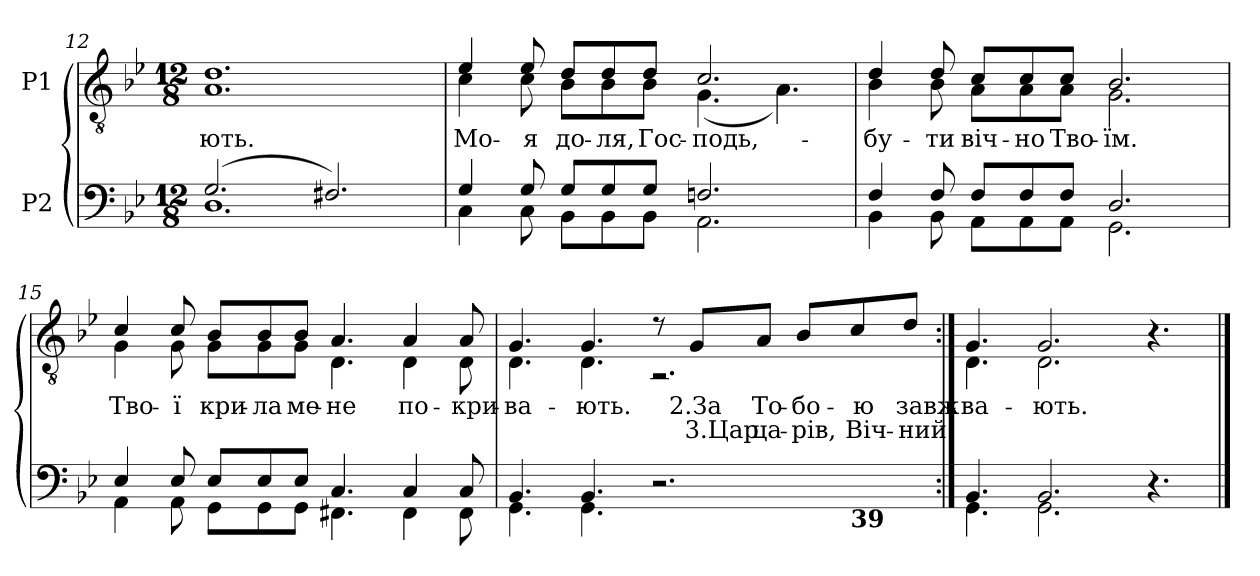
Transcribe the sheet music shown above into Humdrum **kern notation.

**kern	**kern	**text	**text
*part2	*part1	*part1	*part1
*staff2	*staff1	*staff1	*staff1
*I"P2	*I"P1	*	*
!!LO:LB:g=z
*clefF4	*clefGv2	*	*
*	*ITrd7c12	*	*
*k[b-e-]	*k[b-e-]	*	*
*g:	*g:	*	*
*M12/8	*M12/8	*	*
=12	=12	=12	=12
*^	*	*	*
!	!	!	!LO:LY:b:color=#000000	!
*	*	*^	*	*
(2.Gi/	1.Di	1.Di	1.AAi	-ють.	.
2.F#Xi/)	.	.	.	.	.
=13	=13	=13	=13	=13	=13
!	!	!	!	!LO:LY:b:color=#000000	!
4Gi/	4Ci\	4E-i/	4Ci\	Мо-	.
!	!	!	!	!LO:LY:b:color=#000000	!
8Gi/	8Ci\	8E-i/	8Ci\	-я	.
!	!	!	!	!LO:LY:b:color=#000000	!
8Gi/L	8BB-i\L	8Di/L	8BB-i\L	до-	.
!	!	!	!	!LO:LY:b:color=#000000	!
8Gi/	8BB-i\	8Di/	8BB-i\	-ля,	.
!	!	!	!	!LO:LY:b:color=#000000	!
8Gi/J	8BB-i\J	8Di/J	8BB-i\J	Гос-	.
!	!	!	!	!LO:LY:b:color=#000000	!
2.Fni/	2.AAi\	2.Ci/	(4.GGi\	-подь,-	.
.	.	.	4.AAi\)	.	.
=14	=14	=14	=14	=14	=14
!	!	!	!	!LO:LY:b:color=#000000	!
4Fi/	4BB-i\	4Di/	4BB-i\	-бу-	.
!	!	!	!	!LO:LY:b:color=#000000	!
8Fi/	8BB-i\	8Di/	8BB-i\	-ти	.
!	!	!	!	!LO:LY:b:color=#000000	!
8Fi/L	8AAi\L	8Ci/L	8AAi\L	віч-	.
!	!	!	!	!LO:LY:b:color=#000000	!
8Fi/	8AAi\	8Ci/	8AAi\	-но	.
!	!	!	!	!LO:LY:b:color=#000000	!
8Fi/J	8AAi\J	8Ci/J	8AAi\J	Тво-	.
!	!	!	!	!LO:LY:b:color=#000000	!
2.Di/	2.GGi\	2.BB-i/	2.GGi\	-їм.	.
!!LO:LB:g=z	!!
=15	=15	=15	=15	=15	=15
!	!	!	!	!LO:LY:b:color=#000000	!
4E-i/	4AAi\	4Ci/	4GGi\	Тво-	.
!	!	!	!	!LO:LY:b:color=#000000	!
8E-i/	8AAi\	8Ci/	8GGi\	-ї	.
!	!	!	!	!LO:LY:b:color=#000000	!
8E-i/L	8GGi\L	8BB-i/L	8GGi\L	кри-	.
!	!	!	!	!LO:LY:b:color=#000000	!
8E-i/	8GGi\	8BB-i/	8GGi\	-ла	.
!	!	!	!	!LO:LY:b:color=#000000	!
8E-i/J	8GGi\J	8BB-i/J	8GGi\J	ме-	.
!	!	!	!	!LO:LY:b:color=#000000	!
4.Ci/	4.FF#Xi\	4.AAi/	4.DDi\	-не	.
!	!	!	!	!LO:LY:b:color=#000000	!
4Ci/	4FF#i\	4AAi/	4DDi\	по-	.
!	!	!	!	!LO:LY:b:color=#000000	!
8Ci/	8FF#i\	8AAi/	8DDi\	-кри-	.
=16	=16	=16	=16	=16	=16
!	!	!	!	!LO:LY:b:color=#000000	!
*	*^	*	*	*	*
4.BB-i/	4.GGi\	1ryy	4.GGi/	4.DDi\	-ва-	.
!	!	!	!	!	!LO:LY:b:color=#000000	!
4.BB-i/	4.GGi\	.	4.GGi/	4.DDi\	-ють.	.
2.r	2.ryy	.	8r	2.r	.	.
!	!	!	!	!	!LO:LY:b:color=#000000	!LO:LY:b:color=#000000
.	.	.	8GGi/L	.	2.За	3.Цар
!	!	!	!	!	!LO:LY:b:color=#000000	!LO:LY:b:color=#000000
.	.	4ryy	8AAi/J	.	То-	ца-
!	!	!	!	!	!LO:LY:b:color=#000000	!LO:LY:b:color=#000000
.	.	.	8BB-i/L	.	-бо-	-рів,
!	!	!LO:TX:b:B:t=39	!	!	!	!
!	!	!	!	!	!LO:LY:b:color=#000000	!LO:LY:b:color=#000000
.	.	4ryy	8Ci/	.	-ю	Віч-
!	!	!	!	!	!LO:LY:b:color=#000000	!LO:LY:b:color=#000000
.	.	.	8Di/J	.	завж-	-ний
*	*v	*v	*	*	*	*
=17:|!	=17:|!	=17:|!	=17:|!	=17:|!	=17:|!
*	*^	*	*	*	*
!	!	!	!	!	!LO:LY:b:color=#000000	!
*	*v	*v	*	*	*	*
4.BB-i/	4.GGi\	4.GGi/	4.DDi\	ва-	.
!	!	!	!	!LO:LY:b:color=#000000	!
2.BB-i/	2.GGi\	2.GGi/	2.DDi\	-ють.	.
4.r	4.ryy	4.r	4.ryy	.	.
*v	*v	*	*	*	*
*	*v	*v	*	*
==	==	==	==
*-	*-	*-	*-
